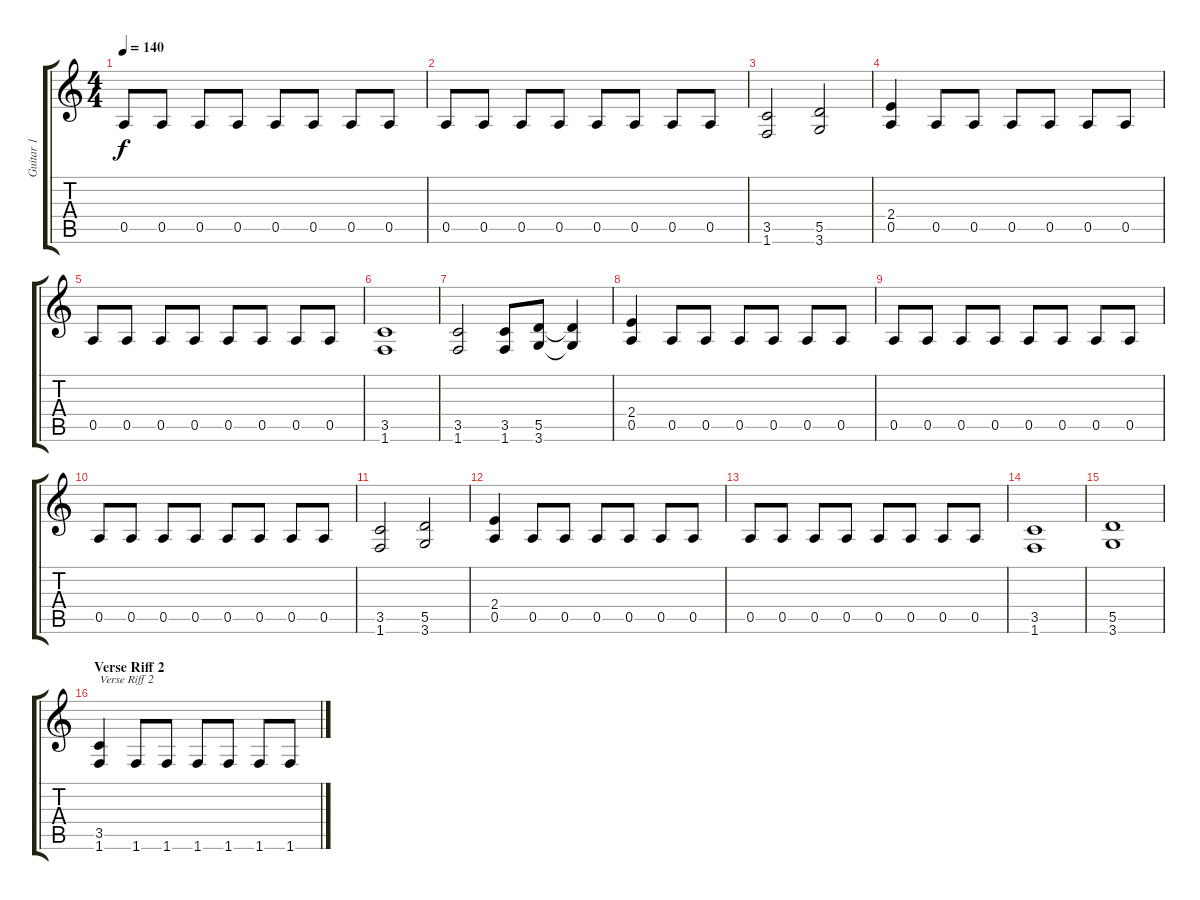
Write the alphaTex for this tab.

\track ("Guitar 1" "Guitar 1") {instrument distortionguitar}
\staff {score tabs}
\tuning (E4 B3 G3 D3 A2 E2) {hide}
\ts (4 4)
\tempo 140
\clef g2
\ks c
0.5.8{dy f} 0.5.8 0.5.8 0.5.8 0.5.8 0.5.8 0.5.8 0.5.8 |
0.5.8 0.5.8 0.5.8 0.5.8 0.5.8 0.5.8 0.5.8 0.5.8 |
(3.5 1.6).2 (5.5 3.6).2 |
(2.4 0.5).4 0.5.8 0.5.8 0.5.8 0.5.8 0.5.8 0.5.8 |
0.5.8 0.5.8 0.5.8 0.5.8 0.5.8 0.5.8 0.5.8 0.5.8 |
(3.5 1.6).1 |
(3.5 1.6).2 (3.5 1.6).8 (5.5 3.6).8 (5.5{t} 3.6{t}).4 |
(2.4 0.5).4 0.5.8 0.5.8 0.5.8 0.5.8 0.5.8 0.5.8 |
0.5.8 0.5.8 0.5.8 0.5.8 0.5.8 0.5.8 0.5.8 0.5.8 |
0.5.8 0.5.8 0.5.8 0.5.8 0.5.8 0.5.8 0.5.8 0.5.8 |
(3.5 1.6).2 (5.5 3.6).2 |
(2.4 0.5).4 0.5.8 0.5.8 0.5.8 0.5.8 0.5.8 0.5.8 |
0.5.8 0.5.8 0.5.8 0.5.8 0.5.8 0.5.8 0.5.8 0.5.8 |
(3.5 1.6).1 |
(5.5 3.6).1 |
\section ("" "Verse Riff 2")
(3.5 1.6).4{txt "Verse Riff 2"} 1.6.8 1.6.8 1.6.8 1.6.8 1.6.8 1.6.8
